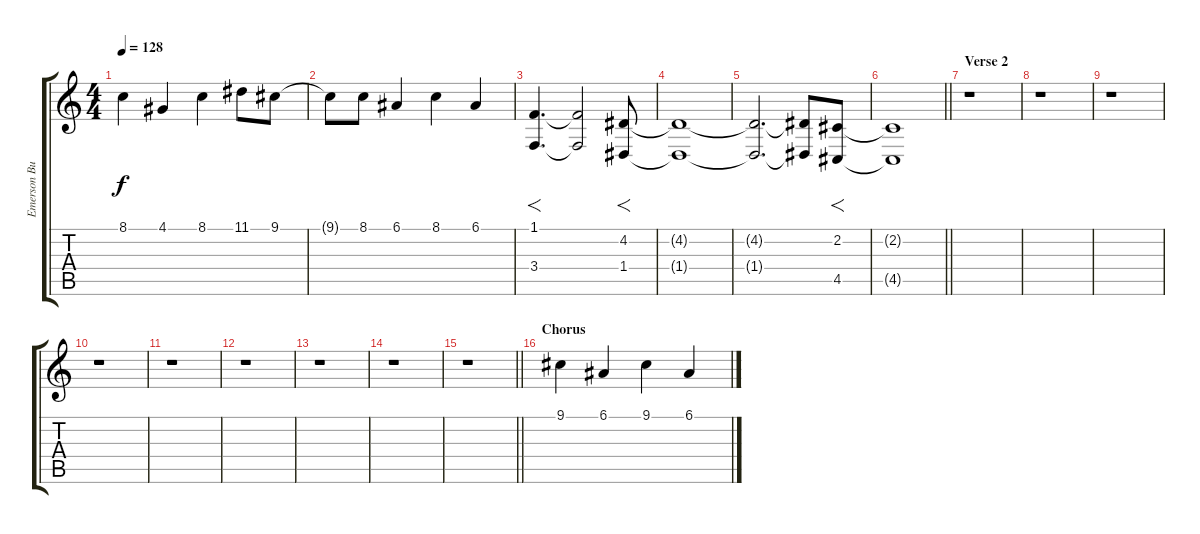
\track ("Emerson Burton (Keyboard)" "Emerson Bu") {instrument choiraahs}
\staff {score tabs}
\tuning (E4 B3 G3 D3 A2 E2) {hide}
\ts (4 4)
\tempo 128
\clef g2
\ks c
8.1.4{dy f} 4.1.4 8.1.4 11.1.8 9.1.8 |
9.1{t}.8 8.1.8 6.1.4 8.1.4 6.1.4 |
(1.1 3.4).4{f d} (1.1{t} 3.4{t}).2 (4.2 1.4).8{f} |
(4.2{t} 1.4{t}).1 |
(4.2{t} 1.4{t}).2{d} (4.2{t} 1.4{t}).8 (2.2 4.5).8{f} |
\barLineRight lightlight
(2.2{t} 4.5{t}).1 |
\section ("" "Verse 2")
r.1 |
r.1 |
r.1 |
r.1 |
r.1 |
r.1 |
r.1 |
r.1 |
\barLineRight lightlight
r.1 |
\section ("" "Chorus")
9.1.4 6.1.4 9.1.4 6.1.4
